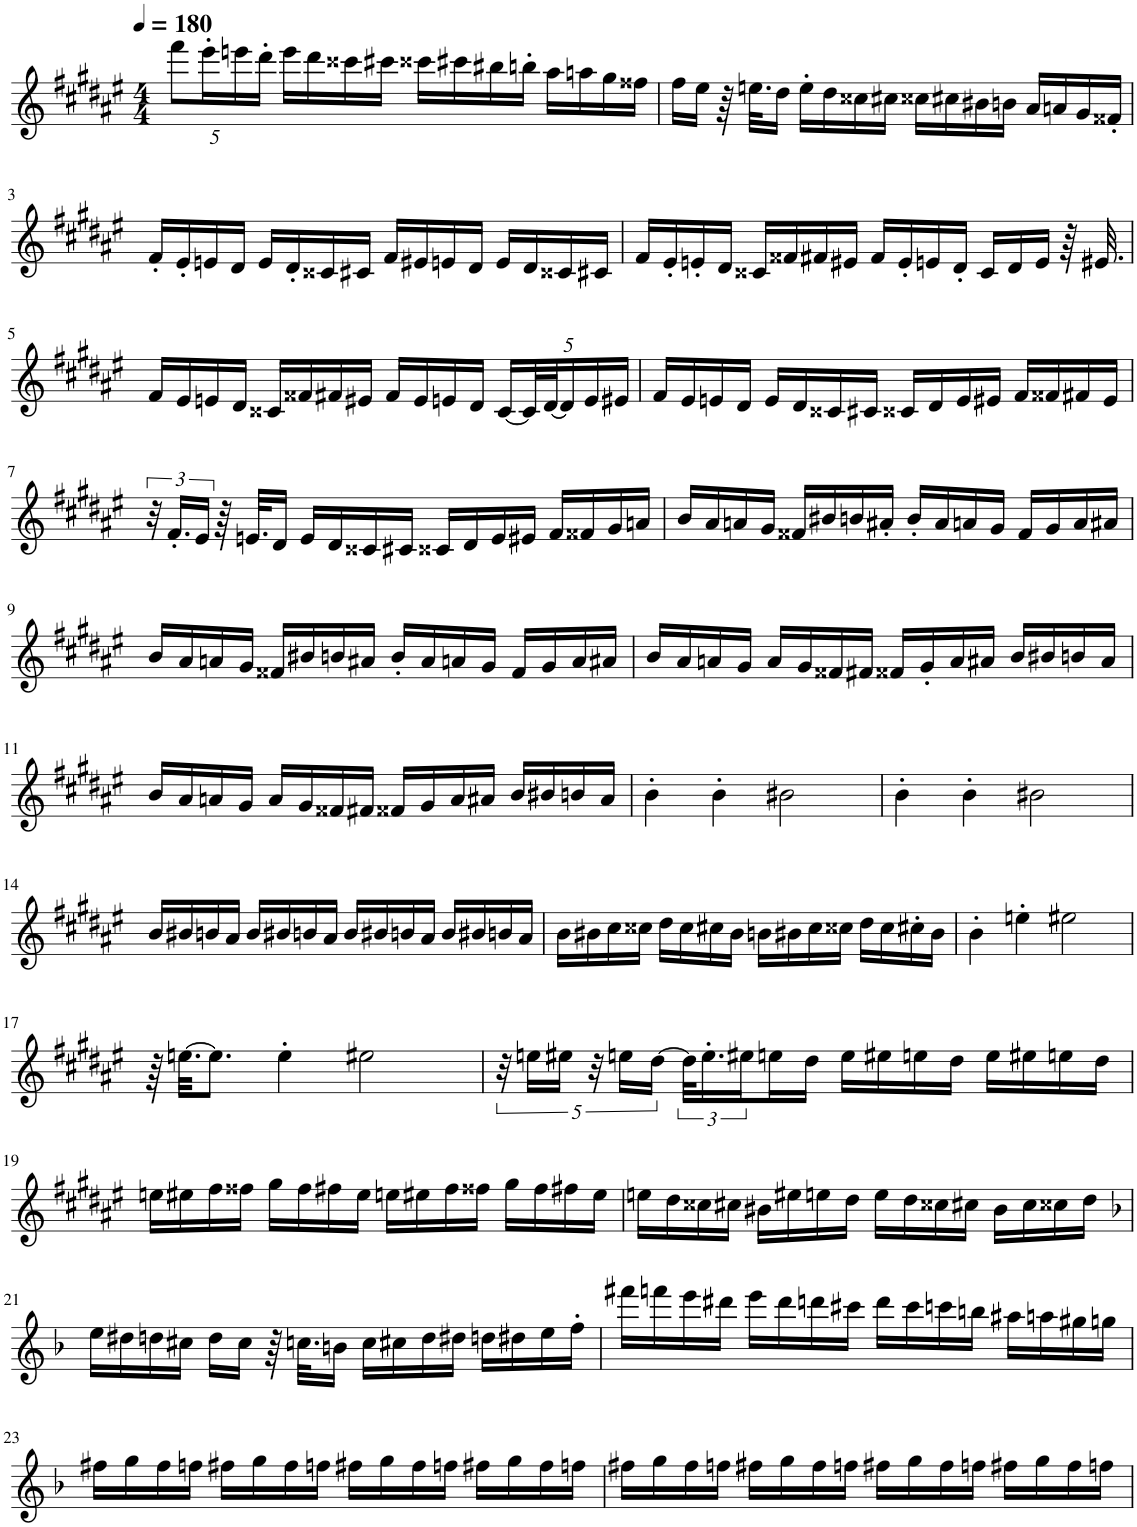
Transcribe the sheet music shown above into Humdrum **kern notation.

**kern
*part1
*staff1
*I"Sassofono contralto
*clefG2
*Trd5c9
*k[f#c#g#d#a#e#]
*M4/4
*MM180
*Xbrackettup
=1
10fff#\L
20eee#'\L
20eeen\
20ddd#'\JJ
16eee\LL
16ddd#\
16ccc##X\
16ccc#X\JJ
16ccc##X\LL
16ccc#X\
16bb#X\
16bbn'\JJ
16aa#\LL
16aan\
16gg#\
16ff##X\JJ
=2
16ff#\LL
16ee#\JJ
64r
32.een\KLL
16dd#\JJ
16ee'\LL
16dd#\
16cc##X\
16cc#X\JJ
16cc##X\LL
16cc#X\
16b#X\
16bn\JJ
16a#/LL
16an/
16g#/
16f##X'/JJ
!!LO:LB:g=z
=3
16f#'/LL
16e#'/
16en/
16d#/JJ
16e/LL
16d#'/
16c##X/
16c#X/JJ
16f#/LL
16e#X/
16en/
16d#/JJ
16e/LL
16d#/
16c##X/
16c#X/JJ
=4
16f#/LL
16e#'/
16en'/
16d#/JJ
16c##X/LL
16f##X/
16f#X/
16e#X/JJ
16f#/LL
16e#'/
16en/
16d#'/JJ
16c##/LL
16d#/
16e/JJ
64r
32.e#X/
!!LO:LB:g=z
=5
16f#/LL
16e#/
16en/
16d#/JJ
16c##X/LL
16f##X/
16f#X/
16e#X/JJ
16f#/LL
16e#/
16en/
16d#/JJ
[20c##/LL
40c##/L]
[40d#/J
20d#/]
20e/
20e#X/JJ
=6
16f#/LL
16e#/
16en/
16d#/JJ
16e/LL
16d#/
16c##X/
16c#X/JJ
16c##X/LL
16d#/
16e/
16e#X/JJ
16f#/LL
16f##X/
16f#X/
16e#/JJ
!!LO:LB:g=z
=7
*brackettup
48r
24.f#'/LL
24e#/JJ
64r
32.en/KLL
16d#/JJ
16e/LL
16d#/
16c##X/
16c#X/JJ
16c##X/LL
16d#/
16e/
16e#X/JJ
16f#/LL
16f##X/
16g#/
16an/JJ
=8
16b/LL
16a#/
16an/
16g#/JJ
16f##X/LL
16b#X/
16bn/
16a#X'/JJ
16b'/LL
16a#/
16an/
16g#/JJ
16f##/LL
16g#/
16a/
16a#X/JJ
!!LO:LB:g=z
=9
16b/LL
16a#/
16an/
16g#/JJ
16f##X/LL
16b#X/
16bn/
16a#X/JJ
16b'/LL
16a#/
16an/
16g#/JJ
16f##/LL
16g#/
16a/
16a#X/JJ
=10
16b/LL
16a#/
16an/
16g#/JJ
16a/LL
16g#/
16f##X/
16f#X/JJ
16f##X/LL
16g#'/
16a/
16a#X/JJ
16b/LL
16b#X/
16bn/
16a#/JJ
!!LO:LB:g=z
=11
16b/LL
16a#/
16an/
16g#/JJ
16a/LL
16g#/
16f##X/
16f#X/JJ
16f##X/LL
16g#/
16a/
16a#X/JJ
16b/LL
16b#X/
16bn/
16a#/JJ
=12
4b'\
4b'\
2b#X\
=13
4b'\
4b'\
2b#X\
!!LO:LB:g=z
=14
16b/LL
16b#X/
16bn/
16a#/JJ
16b/LL
16b#X/
16bn/
16a#/JJ
16b/LL
16b#X/
16bn/
16a#/JJ
16b/LL
16b#X/
16bn/
16a#/JJ
=15
16b\LL
16b#X\
16cc#\
16cc##X\JJ
16dd#\LL
16cc##\
16cc#X\
16b#\JJ
16bn\LL
16b#X\
16cc#\
16cc##X\JJ
16dd#\LL
16cc##\
16cc#X'\
16b#\JJ
=16
4b'\
4een'\
2ee#X\
!!LO:LB:g=z
=17
64r
[32.een\KKL
8.ee\J]
4ee'\
2ee#X\
=18
40r
20een\LL
20ee#X\JJ
40r
20een\LL
[20dd#\JJ
48dd#\KLL]
24.ee'\
24ee#X\
16een\
16dd#\JJ
16ee\LL
16ee#X\
16een\
16dd#\JJ
16ee\LL
16ee#X\
16een\
16dd#\JJ
!!LO:LB:g=z
=19
16een\LL
16ee#X\
16ff#\
16ff##X\JJ
16gg#\LL
16ff##\
16ff#X\
16ee#\JJ
16een\LL
16ee#X\
16ff#\
16ff##X\JJ
16gg#\LL
16ff##\
16ff#X\
16ee#\JJ
=20
16een\LL
16dd#\
16cc##X\
16cc#X\JJ
16b#X\LL
16ee#X\
16een\
16dd#\JJ
16ee\LL
16dd#\
16cc##X\
16cc#X\JJ
16b#\LL
16cc#\
16cc##X\
16dd#\JJ
!!LO:LB:g=z
=21
16ee\LL
16dd#X\
16ddn\
16cc#X\JJ
16dd\LL
16cc#\JJ
64r
32.ccn\KLL
16bn\JJ
16cc\LL
16cc#X\
16dd\
16dd#X\JJ
16ddn\LL
16dd#X\
16ee\
16ff'\JJ
=22
16fff#X\LL
16fffn\
16eee\
16ddd#X\JJ
16eee\LL
16ddd#\
16dddn\
16ccc#X\JJ
16ddd\LL
16ccc#\
16cccn\
16bbn\JJ
16aa#X\LL
16aan\
16gg#X\
16ggn\JJ
!!LO:LB:g=z
=23
16ff#X\LL
16gg\
16ff#\
16ffn\JJ
16ff#X\LL
16gg\
16ff#\
16ffn\JJ
16ff#X\LL
16gg\
16ff#\
16ffn\JJ
16ff#X\LL
16gg\
16ff#\
16ffn\JJ
=24
16ff#X\LL
16gg\
16ff#\
16ffn\JJ
16ff#X\LL
16gg\
16ff#\
16ffn\JJ
16ff#X\LL
16gg\
16ff#\
16ffn\JJ
16ff#X\LL
16gg\
16ff#\
16ffn\JJ
=
*-
